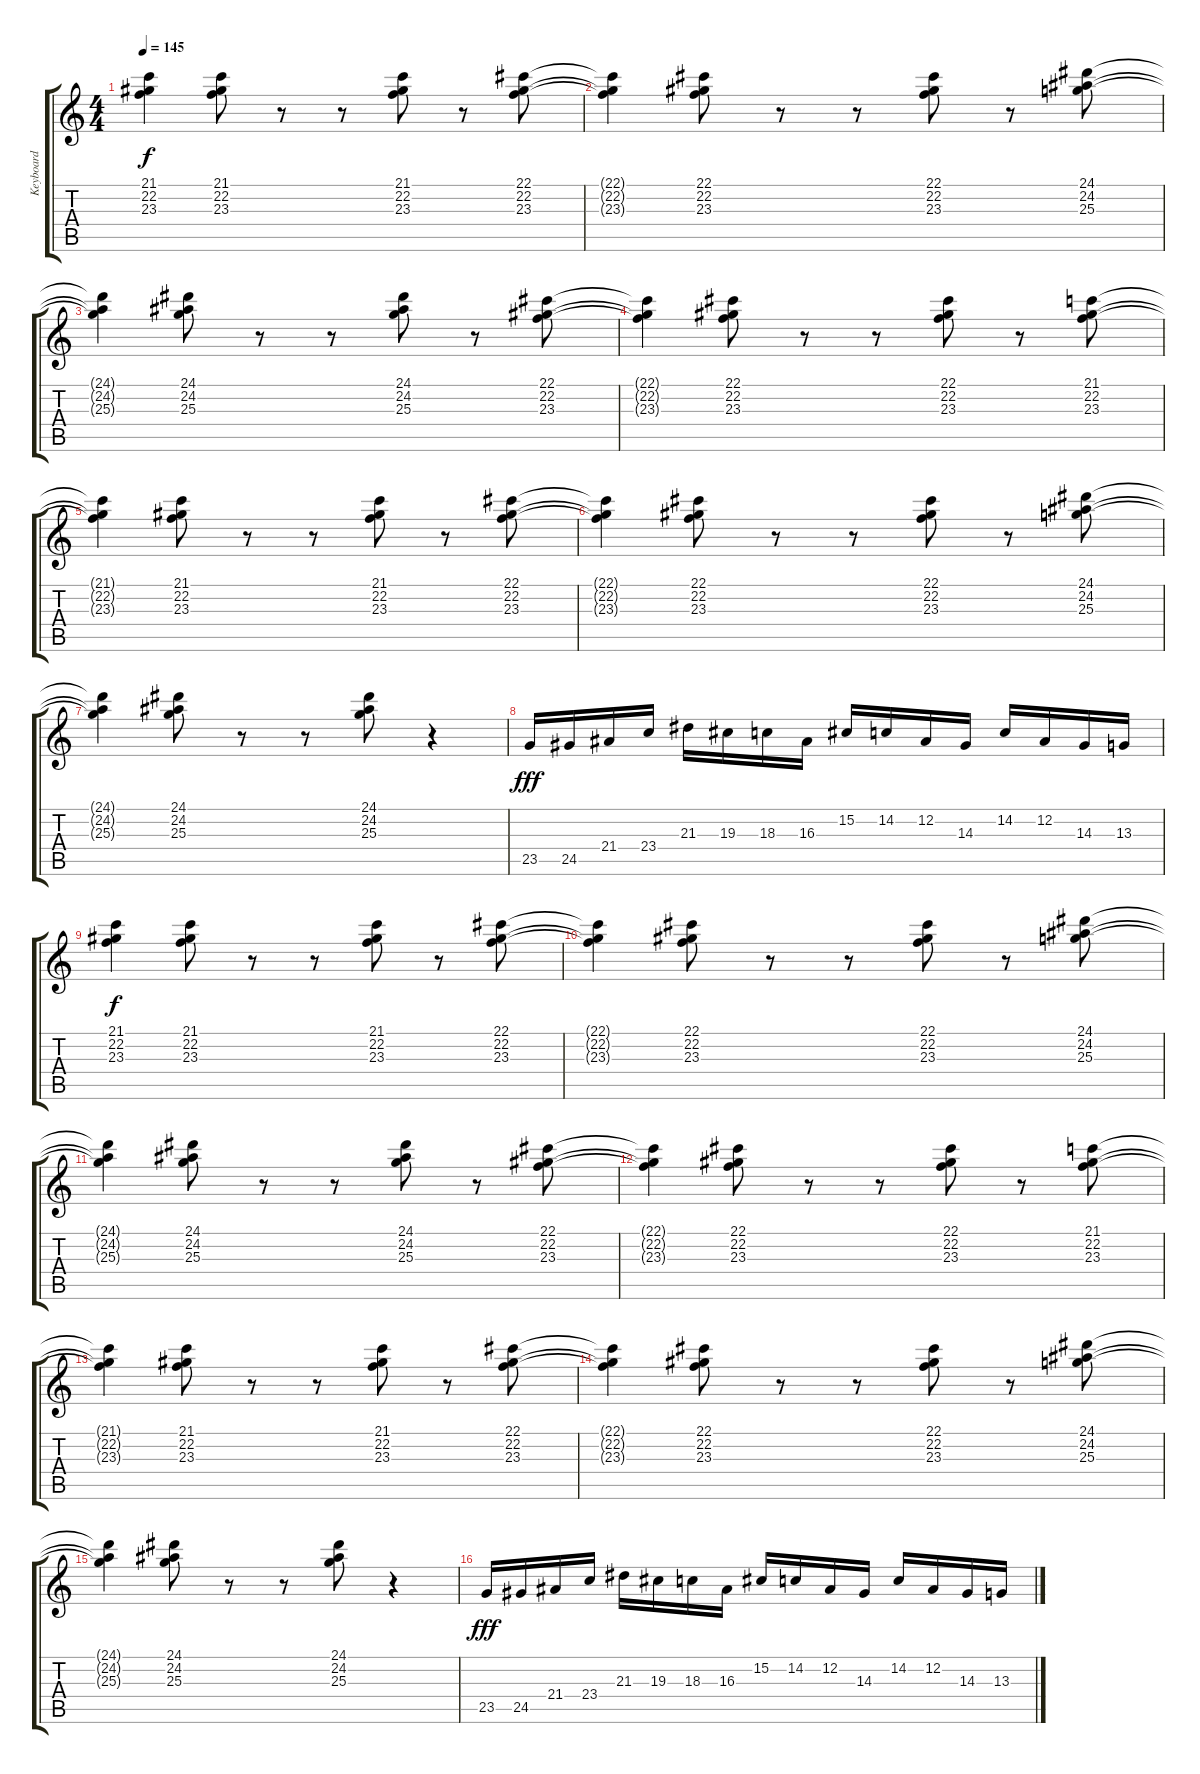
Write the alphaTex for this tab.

\track ("Keyboard" "Keyboard") {instrument lead2sawtooth}
\staff {score tabs}
\tuning (Eb4 Bb3 Gb3 Db3 Ab2 Eb2) {hide}
\ts (4 4)
\tempo 145
\clef g2
\ks c
(21.1 22.2 23.3).4{dy f} (21.1 22.2 23.3).8 r.8 r.8 (21.1 22.2 23.3).8 r.8 (22.1 22.2 23.3).8 |
(22.1{t} 22.2{t} 23.3{t}).4 (22.1 22.2 23.3).8 r.8 r.8 (22.1 22.2 23.3).8 r.8 (24.1 24.2 25.3).8 |
(24.1{t} 24.2{t} 25.3{t}).4 (24.1 24.2 25.3).8 r.8 r.8 (24.1 24.2 25.3).8 r.8 (22.1 22.2 23.3).8 |
(22.1{t} 22.2{t} 23.3{t}).4 (22.1 22.2 23.3).8 r.8 r.8 (22.1 22.2 23.3).8 r.8 (21.1 22.2 23.3).8 |
(21.1{t} 22.2{t} 23.3{t}).4 (21.1 22.2 23.3).8 r.8 r.8 (21.1 22.2 23.3).8 r.8 (22.1 22.2 23.3).8 |
(22.1{t} 22.2{t} 23.3{t}).4 (22.1 22.2 23.3).8 r.8 r.8 (22.1 22.2 23.3).8 r.8 (24.1 24.2 25.3).8 |
(24.1{t} 24.2{t} 25.3{t}).4 (24.1 24.2 25.3).8 r.8 r.8 (24.1 24.2 25.3).8 r.4 |
23.5.16{dy fff} 24.5.16 21.4.16 23.4.16 21.3.16 19.3.16 18.3.16 16.3.16 15.2.16 14.2.16 12.2.16 14.3.16 14.2.16 12.2.16 14.3.16 13.3.16 |
(21.1 22.2 23.3).4{dy f volume 7} (21.1 22.2 23.3).8 r.8 r.8 (21.1 22.2 23.3).8 r.8 (22.1 22.2 23.3).8 |
(22.1{t} 22.2{t} 23.3{t}).4 (22.1 22.2 23.3).8 r.8 r.8 (22.1 22.2 23.3).8 r.8 (24.1 24.2 25.3).8 |
(24.1{t} 24.2{t} 25.3{t}).4{volume 6} (24.1 24.2 25.3).8 r.8 r.8 (24.1 24.2 25.3).8 r.8 (22.1 22.2 23.3).8 |
(22.1{t} 22.2{t} 23.3{t}).4 (22.1 22.2 23.3).8 r.8 r.8 (22.1 22.2 23.3).8 r.8 (21.1 22.2 23.3).8 |
(21.1{t} 22.2{t} 23.3{t}).4{volume 5} (21.1 22.2 23.3).8 r.8 r.8 (21.1 22.2 23.3).8 r.8 (22.1 22.2 23.3).8 |
(22.1{t} 22.2{t} 23.3{t}).4 (22.1 22.2 23.3).8 r.8 r.8 (22.1 22.2 23.3).8 r.8 (24.1 24.2 25.3).8 |
(24.1{t} 24.2{t} 25.3{t}).4{volume 3} (24.1 24.2 25.3).8 r.8 r.8 (24.1 24.2 25.3).8 r.4 |
23.5.16{dy fff} 24.5.16 21.4.16 23.4.16 21.3.16 19.3.16 18.3.16 16.3.16 15.2.16 14.2.16 12.2.16 14.3.16 14.2.16 12.2.16 14.3.16 13.3.16
